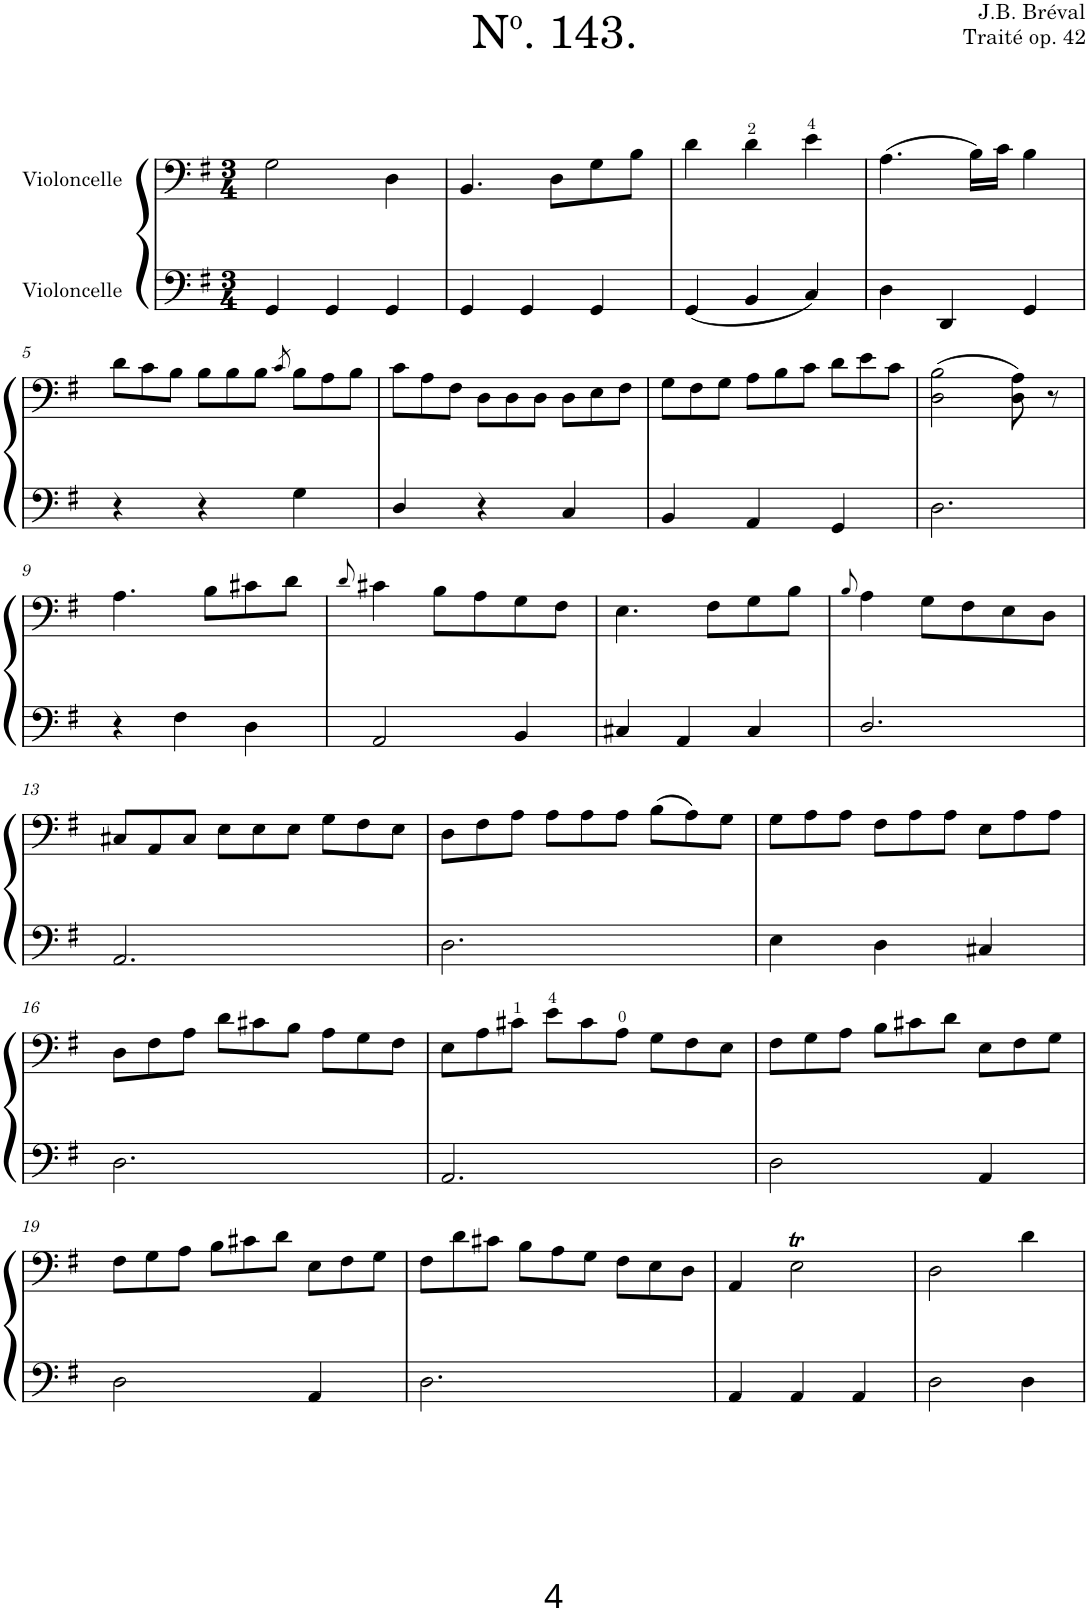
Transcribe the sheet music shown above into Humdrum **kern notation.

**kern	**kern
*part2	*part1
*staff2	*staff1
*I"Violoncelle	*I"Violoncelle
*stria5	*stria5
*clefF4	*clefF4
*k[f#]	*k[f#]
*M3/4	*M3/4
=1	=1
4GG/	2G\
4GG/	.
4GG/	4D\
=2	=2
4GG/	4.BB/
4GG/	.
.	8D\L
4GG/	8G\
.	8B\J
=3	=3
(4GG/	4d\
4BB/	4d\
4C/)	4e\
=4	=4
4D\	(4.A\
4DD/	.
.	16B\LL)
.	16c\JJ
4GG/	4B\
!!LO:LB:g=z
=5	=5
*	*Xtuplet
4r	12d\L
.	12c\
.	12B\J
4r	12B\L
.	12B\
.	12B\J
.	8qc/
4G\	12B\L
.	12A\
.	12B\J
=6	=6
4D/	12c\L
.	12A\
.	12F#\J
4r	12D\L
.	12D\
.	12D\J
4C/	12D\L
.	12E\
.	12F#\J
=7	=7
4BB/	12G\L
.	12F#\
.	12G\J
4AA/	12A\L
.	12B\
.	12c\J
4GG/	12d\L
.	12e\
.	12c\J
=8	=8
2.D\	(2D\ 2B\
.	8D\ 8A\)
.	8r
!!LO:LB:g=z
=9	=9
4r	4.A\
4F#\	.
.	8B\L
4D\	8c#X\
.	8d\J
=10	=10
.	8qd/
2AA/	4c#X\
.	8B\L
.	8A\
4BB/	8G\
.	8F#\J
=11	=11
4C#X/	4.E\
4AA/	.
.	8F#\L
4C#/	8G\
.	8B\J
=12	=12
.	8qB/
2.D/	4A\
.	8G\L
.	8F#\
.	8E\
.	8D\J
!!LO:LB:g=z
=13	=13
2.AA/	12C#X/L
.	12AA/
.	12C#/J
.	12E\L
.	12E\
.	12E\J
.	12G\L
.	12F#\
.	12E\J
=14	=14
2.D\	12D\L
.	12F#\
.	12A\J
.	12A\L
.	12A\
.	12A\J
.	(12B\L
.	12A\)
.	12G\J
=15	=15
4E\	12G\L
.	12A\
.	12A\J
4D\	12F#\L
.	12A\
.	12A\J
4C#X/	12E\L
.	12A\
.	12A\J
!!LO:LB:g=z
=16	=16
2.D\	12D\L
.	12F#\
.	12A\J
.	12d\L
.	12c#X\
.	12B\J
.	12A\L
.	12G\
.	12F#\J
=17	=17
2.AA/	12E\L
.	12A\
.	12c#X\J
.	12e\L
.	12c#\
.	12A\J
.	12G\L
.	12F#\
.	12E\J
=18	=18
2D\	12F#\L
.	12G\
.	12A\J
.	12B\L
.	12c#X\
.	12d\J
4AA/	12E\L
.	12F#\
.	12G\J
!!LO:LB:g=z
=19	=19
2D\	12F#\L
.	12G\
.	12A\J
.	12B\L
.	12c#X\
.	12d\J
4AA/	12E\L
.	12F#\
.	12G\J
=20	=20
2.D\	12F#\L
.	12d\
.	12c#X\J
.	12B\L
.	12A\
.	12G\J
.	12F#\L
.	12E\
.	12D\J
=21	=21
4AA/	4AA/
4AA/	2ET\
4AA/	.
=22	=22
2D\	2D\
4D\	4d\
=	=
*-	*-
